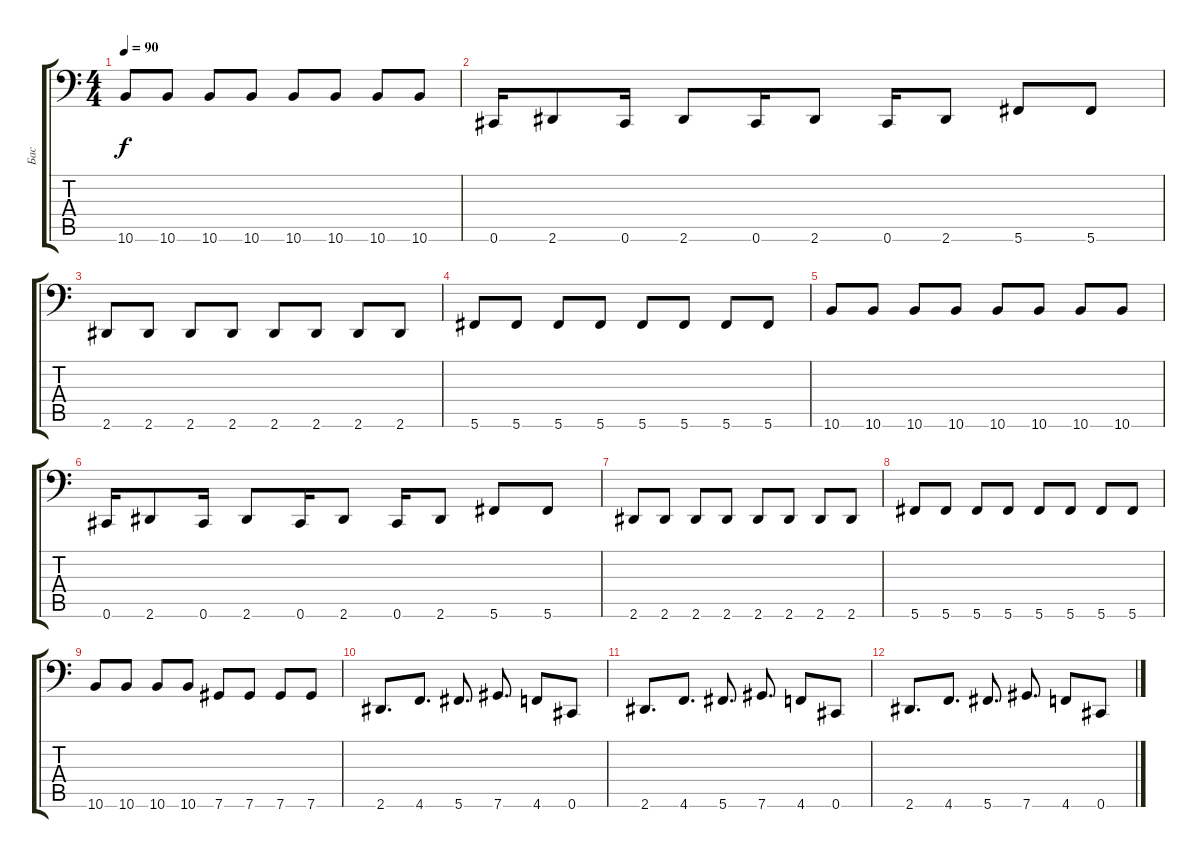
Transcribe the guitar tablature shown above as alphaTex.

\track ("Бас" "Бас") {instrument electricbasspick}
\staff {score tabs}
\tuning (Eb3 Bb2 Gb2 Db2 Ab1 Db1) {hide}
\ts (4 4)
\tempo 90
\clef f4
\ks c
10.6.8{dy f} 10.6.8 10.6.8 10.6.8 10.6.8 10.6.8 10.6.8 10.6.8 |
0.6.16 2.6.8 0.6.16 2.6.8 0.6.16 2.6.8 0.6.16 2.6.8 5.6.8 5.6.8 |
2.6.8 2.6.8 2.6.8 2.6.8 2.6.8 2.6.8 2.6.8 2.6.8 |
5.6.8 5.6.8 5.6.8 5.6.8 5.6.8 5.6.8 5.6.8 5.6.8 |
10.6.8 10.6.8 10.6.8 10.6.8 10.6.8 10.6.8 10.6.8 10.6.8 |
0.6.16 2.6.8 0.6.16 2.6.8 0.6.16 2.6.8 0.6.16 2.6.8 5.6.8 5.6.8 |
2.6.8 2.6.8 2.6.8 2.6.8 2.6.8 2.6.8 2.6.8 2.6.8 |
5.6.8 5.6.8 5.6.8 5.6.8 5.6.8 5.6.8 5.6.8 5.6.8 |
10.6.8 10.6.8 10.6.8 10.6.8 7.6.8 7.6.8 7.6.8 7.6.8 |
2.6.8{d} 4.6.8{d} 5.6.8{d} 7.6.8{d} 4.6.8 0.6.8 |
2.6.8{d} 4.6.8{d} 5.6.8{d} 7.6.8{d} 4.6.8 0.6.8 |
2.6.8{d} 4.6.8{d} 5.6.8{d} 7.6.8{d} 4.6.8 0.6.8
